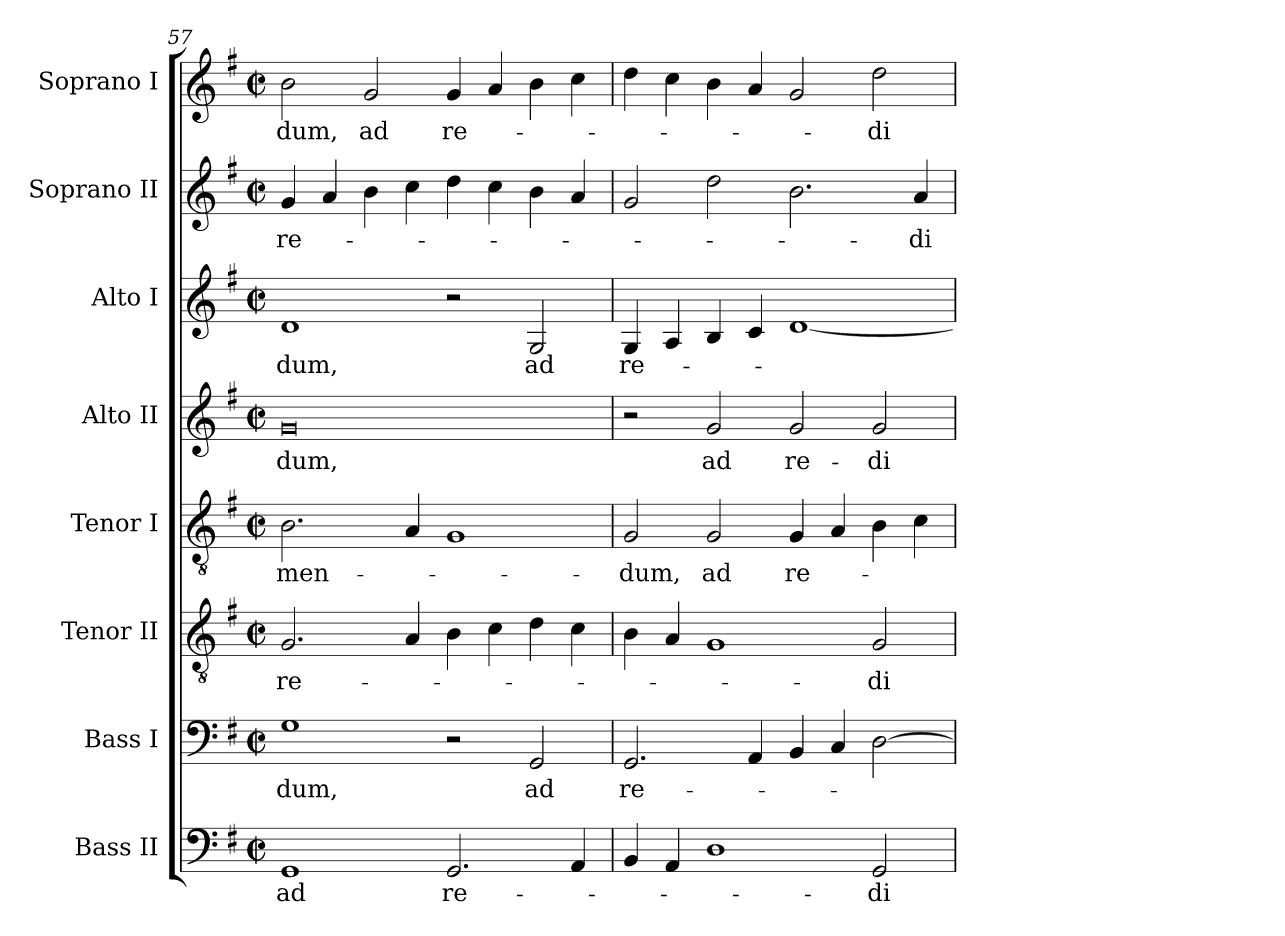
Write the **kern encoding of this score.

**kern	**text	**kern	**text	**kern	**text	**kern	**text	**kern	**text	**kern	**text	**kern	**text	**kern	**text
*part8	*part8	*part7	*part7	*part6	*part6	*part5	*part5	*part4	*part4	*part3	*part3	*part2	*part2	*part1	*part1
*staff8	*staff8	*staff7	*staff7	*staff6	*staff6	*staff5	*staff5	*staff4	*staff4	*staff3	*staff3	*staff2	*staff2	*staff1	*staff1
*I"Bass II	*	*I"Bass I	*	*I"Tenor II	*	*I"Tenor I	*	*I"Alto II	*	*I"Alto I	*	*I"Soprano II	*	*I"Soprano I	*
*I'BII	*	*I'BI	*	*I'TII	*	*I'TI	*	*I'AII	*	*I'AI	*	*	*	*	*
!!LO:PB:g=z
*clefF4	*	*clefF4	*	*clefGv2	*	*clefGv2	*	*clefG2	*	*clefG2	*	*clefG2	*	*clefG2	*
*k[f#]	*	*k[f#]	*	*k[f#]	*	*k[f#]	*	*k[f#]	*	*k[f#]	*	*k[f#]	*	*k[f#]	*
*G:	*	*G:	*	*G:	*	*G:	*	*G:	*	*G:	*	*G:	*	*G:	*
*M2/2	*	*M2/2	*	*M2/2	*	*M2/2	*	*M2/2	*	*M2/2	*	*M2/2	*	*M2/2	*
*met(c|)	*	*met(c|)	*	*met(c|)	*	*met(c|)	*	*met(c|)	*	*met(c|)	*	*met(c|)	*	*met(c|)	*
=57	=57	=57	=57	=57	=57	=57	=57	=57	=57	=57	=57	=57	=57	=57	=57
!	!LO:LY:b:color=#000000	!	!	!	!	!	!	!	!	!	!	!	!	!	!
!	!	!	!LO:LY:b:color=#000000	!	!	!	!	!	!	!	!	!	!	!	!
!	!	!	!	!	!LO:LY:b:color=#000000	!	!	!	!	!	!	!	!	!	!
!	!	!	!	!	!	!	!LO:LY:b:color=#000000	!	!	!	!	!	!	!	!
!	!	!	!	!	!	!	!	!	!LO:LY:b:color=#000000	!	!	!	!	!	!
!	!	!	!	!	!	!	!	!	!	!	!LO:LY:b:color=#000000	!	!	!	!
!	!	!	!	!	!	!	!	!	!	!	!	!	!LO:LY:b:color=#000000	!	!
!	!	!	!	!	!	!	!	!	!	!	!	!	!	!	!LO:LY:b:color=#000000
1GGi	ad	1Gi	-dum,	2.Gi/	re-	2.Bi\	-men-	0gi	-dum,	1di	-dum,	4gi/	re-	2bi\	-dum,
.	.	.	.	.	.	.	.	.	.	.	.	4ai/	.	.	.
!	!	!	!	!	!	!	!	!	!	!	!	!	!	!	!LO:LY:b:color=#000000
.	.	.	.	.	.	.	.	.	.	.	.	4bi\	.	2gi/	ad
.	.	.	.	4Ai/	.	4Ai/	.	.	.	.	.	4cci\	.	.	.
!	!LO:LY:b:color=#000000	!	!	!	!	!	!	!	!	!	!	!	!	!	!
!	!	!	!	!	!	!	!	!	!	!	!	!	!	!	!LO:LY:b:color=#000000
2.GGi/	re-	2r	.	4Bi\	.	1Gi	.	.	.	2r	.	4ddi\	.	4gi/	re-
.	.	.	.	4ci\	.	.	.	.	.	.	.	4cci\	.	4ai/	.
!	!	!	!LO:LY:b:color=#000000	!	!	!	!	!	!	!	!	!	!	!	!
!	!	!	!	!	!	!	!	!	!	!	!LO:LY:b:color=#000000	!	!	!	!
.	.	2GGi/	ad	4di\	.	.	.	.	.	2Gi/	ad	4bi\	.	4bi\	.
4AAi/	.	.	.	4ci\	.	.	.	.	.	.	.	4ai/	.	4cci\	.
=58	=58	=58	=58	=58	=58	=58	=58	=58	=58	=58	=58	=58	=58	=58	=58
!	!	!	!LO:LY:b:color=#000000	!	!	!	!	!	!	!	!	!	!	!	!
!	!	!	!	!	!	!	!LO:LY:b:color=#000000	!	!	!	!	!	!	!	!
!	!	!	!	!	!	!	!	!	!	!	!LO:LY:b:color=#000000	!	!	!	!
4BBi/	.	2.GGi/	re-	4Bi\	.	2Gi/	-dum,	2r	.	4Gi/	re-	2gi/	.	4ddi\	.
4AAi/	.	.	.	4Ai/	.	.	.	.	.	4Ai/	.	.	.	4cci\	.
!	!	!	!	!	!	!	!LO:LY:b:color=#000000	!	!	!	!	!	!	!	!
!	!	!	!	!	!	!	!	!	!LO:LY:b:color=#000000	!	!	!	!	!	!
1Di	.	.	.	1Gi	.	2Gi/	ad	2gi/	ad	4Bi/	.	2ddi\	.	4bi\	.
.	.	4AAi/	.	.	.	.	.	.	.	4ci/	.	.	.	4ai/	.
!	!	!	!	!	!	!	!LO:LY:b:color=#000000	!	!	!	!	!	!	!	!
!	!	!	!	!	!	!	!	!	!LO:LY:b:color=#000000	!	!	!	!	!	!
.	.	4BBi/	.	.	.	4Gi/	re-	2gi/	re-	[<1di	.	2.bi\	.	2gi/	.
.	.	4Ci/	.	.	.	4Ai/	.	.	.	.	.	.	.	.	.
!	!LO:LY:b:color=#000000	!	!	!	!	!	!	!	!	!	!	!	!	!	!
!	!	!	!	!	!LO:LY:b:color=#000000	!	!	!	!	!	!	!	!	!	!
!	!	!	!	!	!	!	!	!	!LO:LY:b:color=#000000	!	!	!	!	!	!
!	!	!	!	!	!	!	!	!	!	!	!	!	!	!	!LO:LY:b:color=#000000
2GGi/	-di-	[>2Di\	.	2Gi/	-di-	4Bi\	.	2gi/	-di-	.	.	.	.	2ddi\	-di-
!	!	!	!	!	!	!	!	!	!	!	!	!	!LO:LY:b:color=#000000	!	!
.	.	.	.	.	.	4ci\	.	.	.	.	.	4ai/	-di-	.	.
=	=	=	=	=	=	=	=	=	=	=	=	=	=	=	=
*-	*-	*-	*-	*-	*-	*-	*-	*-	*-	*-	*-	*-	*-	*-	*-
